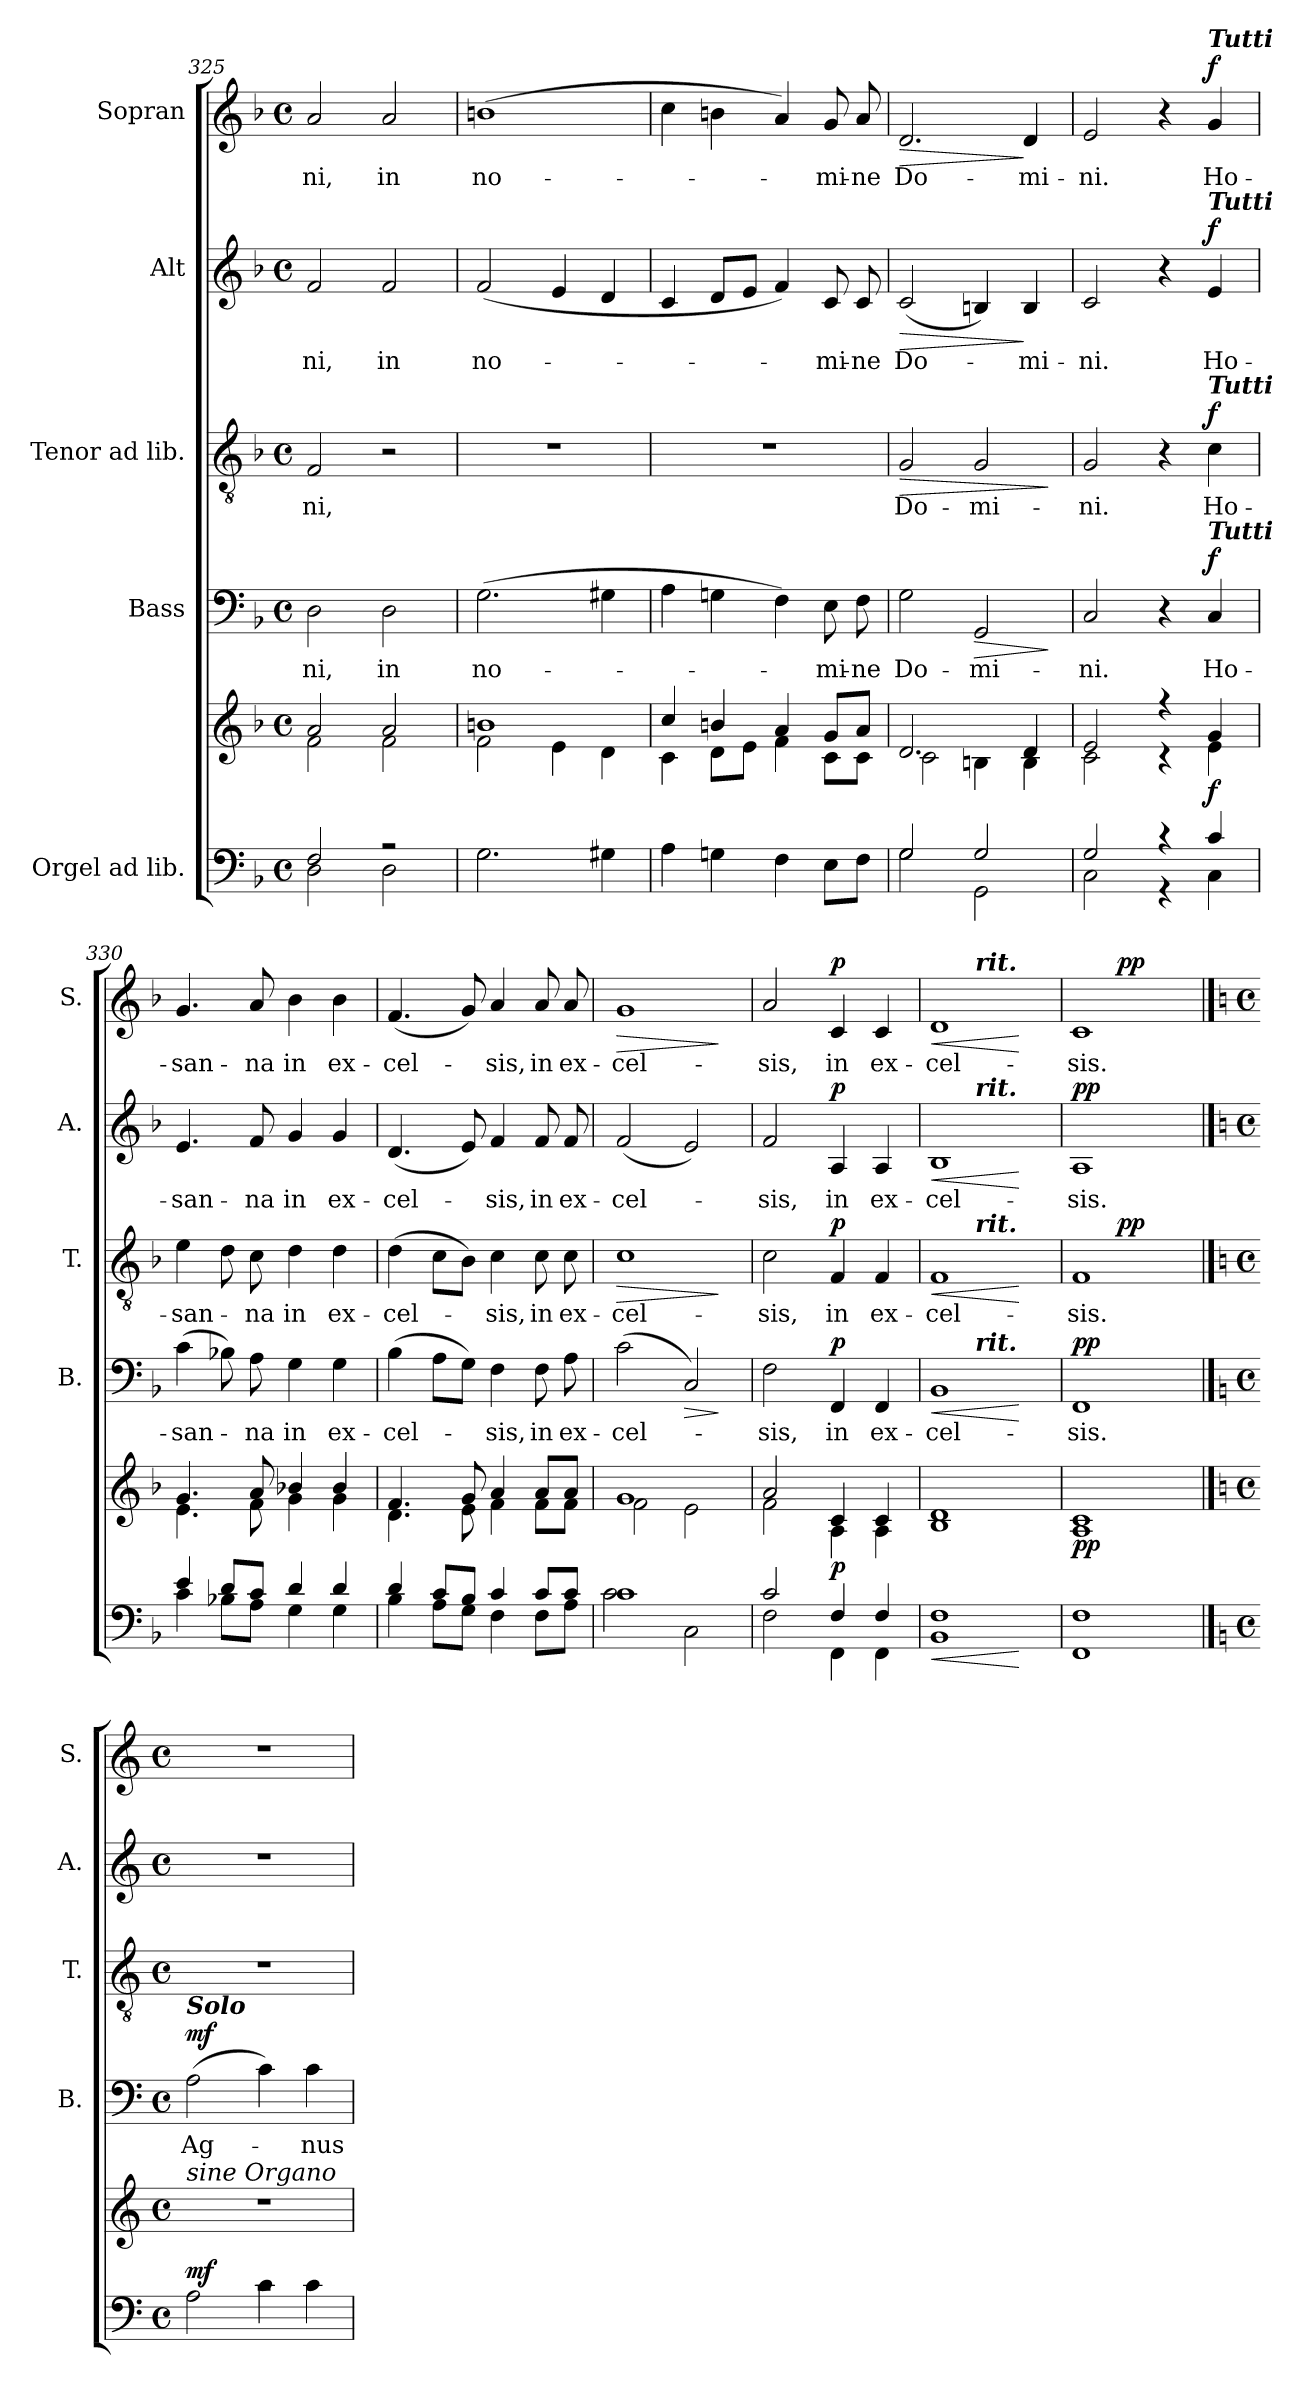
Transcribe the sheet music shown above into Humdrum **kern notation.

**kern	**kern	**dynam	**kern	**text	**dynam	**kern	**text	**dynam	**kern	**text	**dynam	**kern	**text	**dynam
*part5	*part5	*part5	*part4	*part4	*part4	*part3	*part3	*part3	*part2	*part2	*part2	*part1	*part1	*part1
*staff6	*staff5	*staff5/6	*staff4	*staff4	*staff4	*staff3	*staff3	*staff3	*staff2	*staff2	*staff2	*staff1	*staff1	*staff1
*I"Orgel ad lib.	*	*	*I"Bass	*	*	*I"Tenor ad lib.	*	*	*I"Alt	*	*	*I"Sopran	*	*
*	*	*	*I'B.	*	*	*I'T.	*	*	*I'A.	*	*	*I'S.	*	*
*clefF4	*clefG2	*	*clefF4	*	*	*clefGv2	*	*	*clefG2	*	*	*clefG2	*	*
*k[b-]	*k[b-]	*	*k[b-]	*	*	*k[b-]	*	*	*k[b-]	*	*	*k[b-]	*	*
*F:	*F:	*	*F:	*	*	*F:	*	*	*F:	*	*	*F:	*	*
*M4/4	*M4/4	*	*M4/4	*	*	*M4/4	*	*	*M4/4	*	*	*M4/4	*	*
*met(c)	*met(c)	*	*met(c)	*	*	*met(c)	*	*	*met(c)	*	*	*met(c)	*	*
=325	=325	=325	=325	=325	=325	=325	=325	=325	=325	=325	=325	=325	=325	=325
*^	*^	*	*	*	*	*	*	*	*	*	*	*	*	*
!	!	!	!	!	!	!LO:LY:b	!	!	!LO:LY:b	!	!	!LO:LY:b	!	!	!LO:LY:b	!
2F/	2D\	2a/	2f\	.	2D\	-ni,	.	2F/	-ni,	.	2f/	-ni,	.	2a/	-ni,	.
!	!	!	!	!	!	!LO:LY:b	!	!	!	!	!	!LO:LY:b	!	!	!LO:LY:b	!
2rA	2D\	2a/	2f\	.	2D\	in	.	2r	.	.	2f/	in	.	2a/	in	.
=326	=326	=326	=326	=326	=326	=326	=326	=326	=326	=326	=326	=326	=326	=326	=326	=326
!	!	!	!	!	!	!LO:LY:b	!	!	!	!	!	!LO:LY:b	!	!	!LO:LY:b	!
*v	*v	*	*	*	*	*	*	*	*	*	*	*	*	*	*	*
2.G\	1bn	2f\	.	(>2.G\	no-	.	1r	.	.	(<2f/	no-	.	(>1bn	no-	.
.	.	4e\	.	.	.	.	.	.	.	4e/	.	.	.	.	.
4G#X\	.	4d\	.	4G#X\	.	.	.	.	.	4d/	.	.	.	.	.
=327	=327	=327	=327	=327	=327	=327	=327	=327	=327	=327	=327	=327	=327	=327	=327
4A\	4cc/	4c\	.	4A\	.	.	1r	.	.	4c/	.	.	4cc\	.	.
4Gn\	4bn/	8d\L	.	4Gn\	.	.	.	.	.	8d/L	.	.	4bn\	.	.
.	.	8e\J	.	.	.	.	.	.	.	8e/J	.	.	.	.	.
4F\	4a/	4f\	.	4F\)	.	.	.	.	.	4f/)	.	.	4a/)	.	.
!	!	!	!	!	!LO:LY:b	!	!	!	!	!	!LO:LY:b	!	!	!LO:LY:b	!
8E\L	8g/L	8c\L	.	8E\	-mi-	.	.	.	.	8c/	-mi-	.	8g/	-mi-	.
!	!	!	!	!	!LO:LY:b	!	!	!	!	!	!LO:LY:b	!	!	!LO:LY:b	!
8F\J	8a/J	8c\J	.	8F\	-ne	.	.	.	.	8c/	-ne	.	8a/	-ne	.
=328	=328	=328	=328	=328	=328	=328	=328	=328	=328	=328	=328	=328	=328	=328	=328
*^	*	*	*	*	*	*	*	*	*	*	*	*	*	*	*
!	!	!	!	!	!	!LO:LY:b	!	!	!LO:LY:b	!LO:HP:b	!	!LO:LY:b	!LO:HP:b	!	!LO:LY:b	!LO:HP:b
2G/	2G\	2.d/	2c\	.	2G\	Do-	.	2G/	Do-	>	(<2c/	Do-	>	2.d/	Do-	>
!	!	!	!	!	!	!LO:LY:b	!LO:HP:b	!	!LO:LY:b	!	!	!	!	!	!	!
2G/	2GG\	.	4Bn\	.	2GG/	-mi-	>	2G/	-mi-	.	4Bn/)	.	.	.	.	.
!	!	!	!	!	!	!	!	!	!	!	!	!LO:LY:b	!	!	!LO:LY:b	!
.	.	4d/	4B\	.	.	.	.	.	.	.	4B/	-mi-	]	4d/	-mi-	]
*v	*v	*	*	*	*	*	*	*	*	*	*	*	*	*	*	*
*	*v	*v	*	*	*	*	*	*	*	*	*	*	*	*	*
.	.	.	.	.	]	.	.	]	.	.	.	.	.	.
!!LO:LB:g=z
=329	=329	=329	=329	=329	=329	=329	=329	=329	=329	=329	=329	=329	=329	=329
*^	*^	*	*	*	*	*	*	*	*	*	*	*	*	*
!	!	!	!	!	!	!LO:LY:b	!	!	!LO:LY:b	!	!	!LO:LY:b	!	!	!LO:LY:b	!
2G/	2C\	2e/	2c\	.	2C/	-ni.	.	2G/	-ni.	.	2c/	-ni.	.	2e/	-ni.	.
4r	4r	4r	4r	.	4r	.	.	4r	.	.	4r	.	.	4r	.	.
!	!	!	!	!	!	!	!	!	!	!	!	!	!	!LO:TX:a:Bi:t=Tutti	!	!
!	!	!	!	!	!	!	!	!	!	!	!LO:TX:a:Bi:t=Tutti	!	!	!	!	!
!	!	!	!	!	!	!	!	!LO:TX:a:Bi:t=Tutti	!	!	!	!	!	!	!	!
!	!	!	!	!	!LO:TX:a:Bi:t=Tutti	!	!	!	!	!	!	!	!	!	!	!
!	!	!	!	!LO:DY:b	!	!LO:LY:b	!LO:DY:a	!	!LO:LY:b	!LO:DY:a	!	!LO:LY:b	!LO:DY:a	!	!LO:LY:b	!LO:DY:a
4c/	4C\	4g/	4e\	f	4C/	Ho-	f	4c\	Ho-	f	4e/	Ho-	f	4g/	Ho-	f
=330	=330	=330	=330	=330	=330	=330	=330	=330	=330	=330	=330	=330	=330	=330	=330	=330
!	!	!	!	!	!	!LO:LY:b	!	!	!LO:LY:b	!	!	!LO:LY:b	!	!	!LO:LY:b	!
4e/	4c\	4.g/	4.e\	.	(>4c\	-san-	.	4e\	-san-	.	4.e/	-san-	.	4.g/	-san-	.
8d/L	8B-X\L	.	.	.	8B-X\)	.	.	8d\	.	.	.	.	.	.	.	.
!	!	!	!	!	!	!LO:LY:b	!	!	!LO:LY:b	!	!	!LO:LY:b	!	!	!LO:LY:b	!
8c/J	8A\J	8a/	8f\	.	8A\	-na	.	8c\	-na	.	8f/	-na	.	8a/	-na	.
!	!	!	!	!	!	!LO:LY:b	!	!	!LO:LY:b	!	!	!LO:LY:b	!	!	!LO:LY:b	!
4d/	4G\	4b-X/	4g\	.	4G\	in	.	4d\	in	.	4g/	in	.	4b-\	in	.
!	!	!	!	!	!	!LO:LY:b	!	!	!LO:LY:b	!	!	!LO:LY:b	!	!	!LO:LY:b	!
4d/	4G\	4b-/	4g\	.	4G\	ex-	.	4d\	ex-	.	4g/	ex-	.	4b-\	ex-	.
=331	=331	=331	=331	=331	=331	=331	=331	=331	=331	=331	=331	=331	=331	=331	=331	=331
!	!	!	!	!	!	!LO:LY:b	!	!	!LO:LY:b	!	!	!LO:LY:b	!	!	!LO:LY:b	!
4d/	4B-\	4.f/	4.d\	.	(>4B-\	-cel-	.	(>4d\	-cel-	.	(<4.d/	-cel-	.	(<4.f/	-cel-	.
8c/L	8A\L	.	.	.	8A\L	.	.	8c\L	.	.	.	.	.	.	.	.
8B-/J	8G\J	8g/	8e\	.	8G\J)	.	.	8B-\J)	.	.	8e/)	.	.	8g/)	.	.
!	!	!	!	!	!	!LO:LY:b	!	!	!LO:LY:b	!	!	!LO:LY:b	!	!	!LO:LY:b	!
4c/	4F\	4a/	4f\	.	4F\	-sis,	.	4c\	-sis,	.	4f/	-sis,	.	4a/	-sis,	.
!	!	!	!	!	!	!LO:LY:b	!	!	!LO:LY:b	!	!	!LO:LY:b	!	!	!LO:LY:b	!
8c/L	8F\L	8a/L	8f\L	.	8F\	in	.	8c\	in	.	8f/	in	.	8a/	in	.
!	!	!	!	!	!	!LO:LY:b	!	!	!LO:LY:b	!	!	!LO:LY:b	!	!	!LO:LY:b	!
8c/J	8A\J	8a/J	8f\J	.	8A\	ex-	.	8c\	ex-	.	8f/	ex-	.	8a/	ex-	.
=332	=332	=332	=332	=332	=332	=332	=332	=332	=332	=332	=332	=332	=332	=332	=332	=332
!	!	!	!	!	!	!LO:LY:b	!	!	!LO:LY:b	!LO:HP:b	!	!LO:LY:b	!	!	!LO:LY:b	!LO:HP:b
1c	2c\	1g	2f\	.	(>2c\	-cel-	.	1c	-cel-	>	(<2f/	-cel-	.	1g	-cel-	>
!	!	!	!	!	!	!	!LO:HP:b	!	!	!	!	!	!	!	!	!
.	2C\	.	2e\	.	2C/)	.	>	.	.	.	2e/)	.	.	.	.	.
*v	*v	*	*	*	*	*	*	*	*	*	*	*	*	*	*	*
*	*v	*v	*	*	*	*	*	*	*	*	*	*	*	*	*
.	.	.	.	.	]	.	.	]	.	.	.	.	.	]
=333	=333	=333	=333	=333	=333	=333	=333	=333	=333	=333	=333	=333	=333	=333
*^	*^	*	*	*	*	*	*	*	*	*	*	*	*	*
!	!	!	!	!	!	!LO:LY:b	!	!	!LO:LY:b	!	!	!LO:LY:b	!	!	!LO:LY:b	!
2c/	2F\	2a/	2f\	.	2F\	-sis,	.	2c\	-sis,	.	2f/	-sis,	.	2a/	-sis,	.
!	!	!	!	!LO:DY:b	!	!LO:LY:b	!LO:DY:a	!	!LO:LY:b	!LO:DY:a	!	!LO:LY:b	!LO:DY:a	!	!LO:LY:b	!LO:DY:a
4F/	4FF\	4c/	4A\	p	4FF/	in	p	4F/	in	p	4A/	in	p	4c/	in	p
!	!	!	!	!	!	!LO:LY:b	!	!	!LO:LY:b	!	!	!LO:LY:b	!	!	!LO:LY:b	!
4F/	4FF\	4c/	4A\	.	4FF/	ex-	.	4F/	ex-	.	4A/	ex-	.	4c/	ex-	.
=334	=334	=334	=334	=334	=334	=334	=334	=334	=334	=334	=334	=334	=334	=334	=334	=334
!	!	!	!	!LO:HP:b=2	!	!	!	!	!	!	!	!	!	!	!	!
!	!	!	!	!LO:HP:n=1:b	!	!LO:LY:b	!LO:HP:b	!	!	!	!	!	!	!	!	!
!	!	!	!	!	!	!	!LO:HP:n=1:b	!	!LO:LY:b	!LO:HP:b	!	!	!	!	!	!
!	!	!	!	!	!	!	!	!	!	!LO:HP:n=1:b	!	!LO:LY:b	!LO:HP:b	!	!	!
!	!	!	!	!	!	!	!	!	!	!	!	!	!LO:HP:n=1:b	!	!LO:LY:b	!LO:HP:b
!	!	!	!	!	!	!	!	!	!	!	!	!	!	!	!	!LO:HP:n=1:b
*	*	*	*	*	*^	*	*	*^	*	*	*^	*	*	*^	*	*
1F	1BB-	1d	1B-	> <	1BB-	4ryy	-cel-	< >	1F	4ryy	-cel-	< >	1B-	4ryy	-cel-	< >	1d	4ryy	-cel-	< >
!	!	!	!	!	!	!	!	!	!	!	!	!	!	!	!	!	!	!LO:TX:a:Bi:t=rit.	!	!
!	!	!	!	!	!	!	!	!	!	!	!	!	!	!LO:TX:a:Bi:t=rit.	!	!	!	!	!	!
!	!	!	!	!	!	!	!	!	!	!LO:TX:a:Bi:t=rit.	!	!	!	!	!	!	!	!	!	!
!	!	!	!	!	!	!LO:TX:a:Bi:t=rit.	!	!	!	!	!	!	!	!	!	!	!	!	!	!
.	.	.	.	.	.	2.ryy	.	.	.	2.ryy	.	.	.	2.ryy	.	.	.	2.ryy	.	.
*v	*v	*	*	*	*	*	*	*	*	*	*	*	*	*	*	*	*	*	*	*
*	*v	*v	*	*	*	*	*	*	*	*	*	*	*	*	*	*	*	*	*
.	.	[	.	.	.	[	.	.	.	[	.	.	.	[	.	.	.	[
=335	=335	=335	=335	=335	=335	=335	=335	=335	=335	=335	=335	=335	=335	=335	=335	=335	=335	=335
*^	*^	*	*	*	*	*	*	*	*	*	*	*	*	*	*	*	*	*
!	!	!	!	!LO:DY:b	!	!	!LO:LY:b	!LO:DY:a	!	!	!LO:LY:b	!	!	!	!LO:LY:b	!LO:DY:a	!	!	!LO:LY:b	!
*	*	*	*	*	*v	*v	*	*	*	*	*	*	*v	*v	*	*	*	*	*	*
1F	1FF	1c	1A	pp	1FF	-sis.	pp	1F	4ryy	-sis.	.	1A	-sis.	pp	1c	4ryy	-sis.	.
!	!	!	!	!	!	!	!	!	!	!	!LO:DY:a	!	!	!	!	!	!	!LO:DY:a
.	.	.	.	.	.	.	.	.	2.ryy	.	pp	.	.	.	.	2.ryy	.	pp
*v	*v	*	*	*	*	*	*	*	*	*	*	*	*	*	*	*	*	*
*	*v	*v	*	*	*	*	*	*	*	*	*	*	*	*	*	*	*
.	.	]	.	.	]	.	.	.	]	.	.	]	.	.	.	]
*	*	*	*	*	*	*v	*v	*	*	*	*	*	*v	*v	*	*
!!LO:PB:g=z
==336	==336	==336	==336	==336	==336	==336	==336	==336	==336	==336	==336	==336	==336	==336
*k[]	*k[]	*	*k[]	*	*	*k[]	*	*	*k[]	*	*	*k[]	*	*
*C:	*C:	*	*C:	*	*	*C:	*	*	*C:	*	*	*C:	*	*
*M4/4	*M4/4	*	*M4/4	*	*	*M4/4	*	*	*M4/4	*	*	*M4/4	*	*
*met(c)	*met(c)	*	*met(c)	*	*	*met(c)	*	*	*met(c)	*	*	*met(c)	*	*
*^	*	*	*	*	*	*^	*	*	*	*	*	*^	*	*
!	!	!	!	!	!	!	!	!	!	!	!	!	!	!LO:TX:a:Bi:t=Larghetto	!	!	!
!	!	!	!	!	!	!	!	!	!	!	!	!	!	!LO:TX:a:B:t=Agnus Dei	!	!	!
!	!	!	!	!LO:TX:a:Bi:t=Solo	!	!	!	!	!	!	!	!	!	!	!	!	!
!	!	!LO:TX:a:i:t=sine Organo	!	!	!	!	!	!	!	!	!	!	!	!	!	!	!
!	!	!	!LO:DY:a=2	!	!LO:LY:b	!LO:DY:a	!	!	!	!	!	!	!	!	!	!	!
*	*	*	*	*	*	*	*v	*v	*	*	*	*	*	*v	*v	*	*
1rd	2A\	1r	mf	(>2A\	Ag-	mf	1r	.	.	1r	.	.	1r	.	.
.	4c\	.	.	4c\)	.	.	.	.	.	.	.	.	.	.	.
!	!	!	!	!	!LO:LY:b	!	!	!	!	!	!	!	!	!	!
.	4c\	.	.	4c\	-nus	.	.	.	.	.	.	.	.	.	.
*v	*v	*	*	*	*	*	*	*	*	*	*	*	*	*	*
=	=	=	=	=	=	=	=	=	=	=	=	=	=	=
*-	*-	*-	*-	*-	*-	*-	*-	*-	*-	*-	*-	*-	*-	*-
